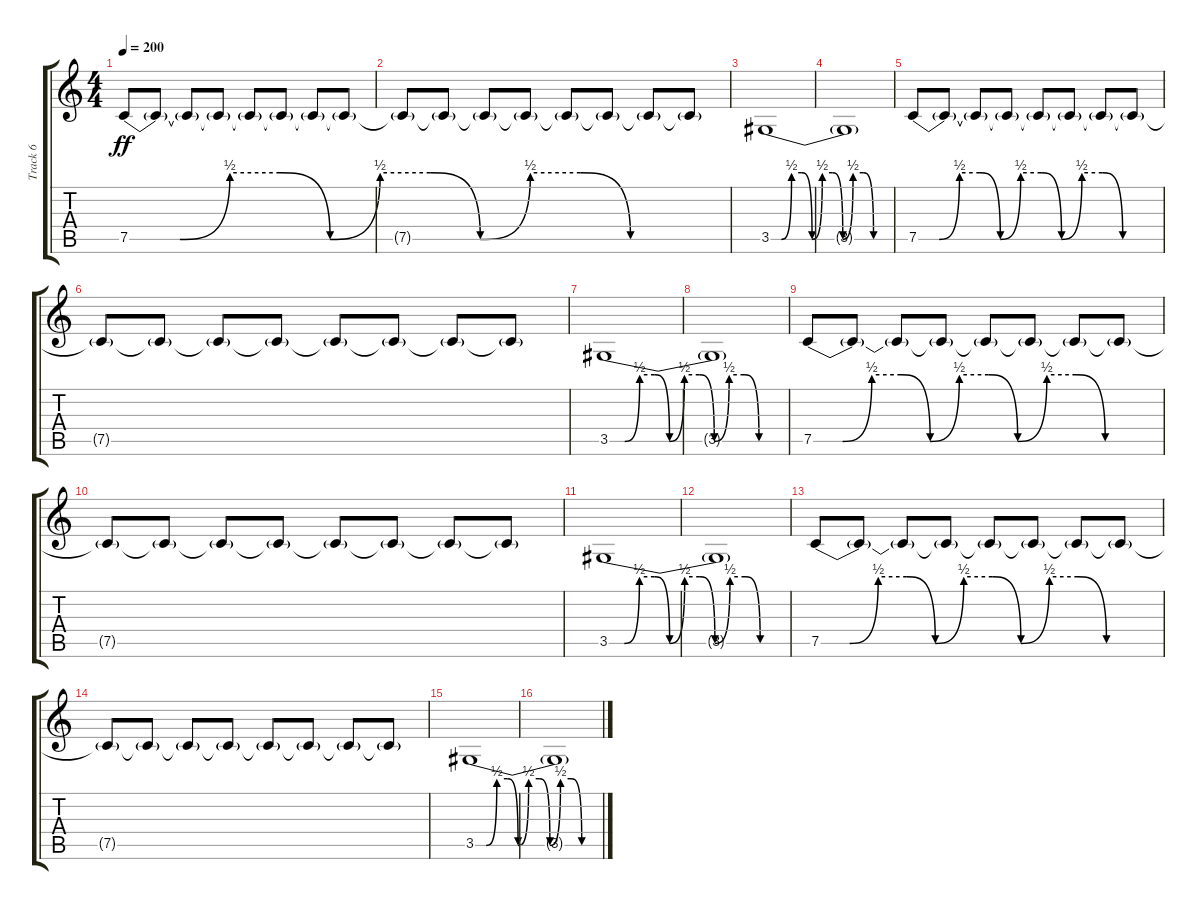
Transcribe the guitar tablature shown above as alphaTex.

\track ("Track 6" "Track 6") {instrument distortionguitar}
\staff {score tabs}
\tuning (C4 G3 Eb3 Bb2 F2 C2) {hide}
\ts (4 4)
\tempo 200
\clef g2
\ks c
7.5{be (custom 0 0 5 0 10 2 15 2 20 0 25 2 30 2 35 0 40 2 45 2 50 0 55 0 60 0)}.8{dy ff} 7.5{t}.8 7.5{t}.8 7.5{t}.8 7.5{t}.8 7.5{t}.8 7.5{t}.8 7.5{t}.8 |
7.5{t}.8 7.5{t}.8 7.5{t}.8 7.5{t}.8 7.5{t}.8 7.5{t}.8 7.5{t}.8 7.5{t}.8 |
3.5{be (custom 0 0 5 0 10 2 15 2 20 0 25 2 30 2 35 0 40 2 45 2 50 0 55 0 60 0)}.1 |
3.5{t}.1 |
7.5{be (custom 0 0 5 0 10 2 15 2 20 0 25 2 30 2 35 0 40 2 45 2 50 0 55 0 60 0)}.8 7.5{t}.8 7.5{t}.8 7.5{t}.8 7.5{t}.8 7.5{t}.8 7.5{t}.8 7.5{t}.8 |
7.5{t}.8 7.5{t}.8 7.5{t}.8 7.5{t}.8 7.5{t}.8 7.5{t}.8 7.5{t}.8 7.5{t}.8 |
3.5{be (custom 0 0 5 0 10 2 15 2 20 0 25 2 30 2 35 0 40 2 45 2 50 0 55 0 60 0)}.1 |
3.5{t}.1 |
7.5{be (custom 0 0 5 0 10 2 15 2 20 0 25 2 30 2 35 0 40 2 45 2 50 0 55 0 60 0)}.8 7.5{t}.8 7.5{t}.8 7.5{t}.8 7.5{t}.8 7.5{t}.8 7.5{t}.8 7.5{t}.8 |
7.5{t}.8 7.5{t}.8 7.5{t}.8 7.5{t}.8 7.5{t}.8 7.5{t}.8 7.5{t}.8 7.5{t}.8 |
3.5{be (custom 0 0 5 0 10 2 15 2 20 0 25 2 30 2 35 0 40 2 45 2 50 0 55 0 60 0)}.1 |
3.5{t}.1 |
7.5{be (custom 0 0 5 0 10 2 15 2 20 0 25 2 30 2 35 0 40 2 45 2 50 0 55 0 60 0)}.8 7.5{t}.8 7.5{t}.8 7.5{t}.8 7.5{t}.8 7.5{t}.8 7.5{t}.8 7.5{t}.8 |
7.5{t}.8 7.5{t}.8 7.5{t}.8 7.5{t}.8 7.5{t}.8 7.5{t}.8 7.5{t}.8 7.5{t}.8 |
3.5{be (custom 0 0 5 0 10 2 15 2 20 0 25 2 30 2 35 0 40 2 45 2 50 0 55 0 60 0)}.1 |
3.5{t}.1
